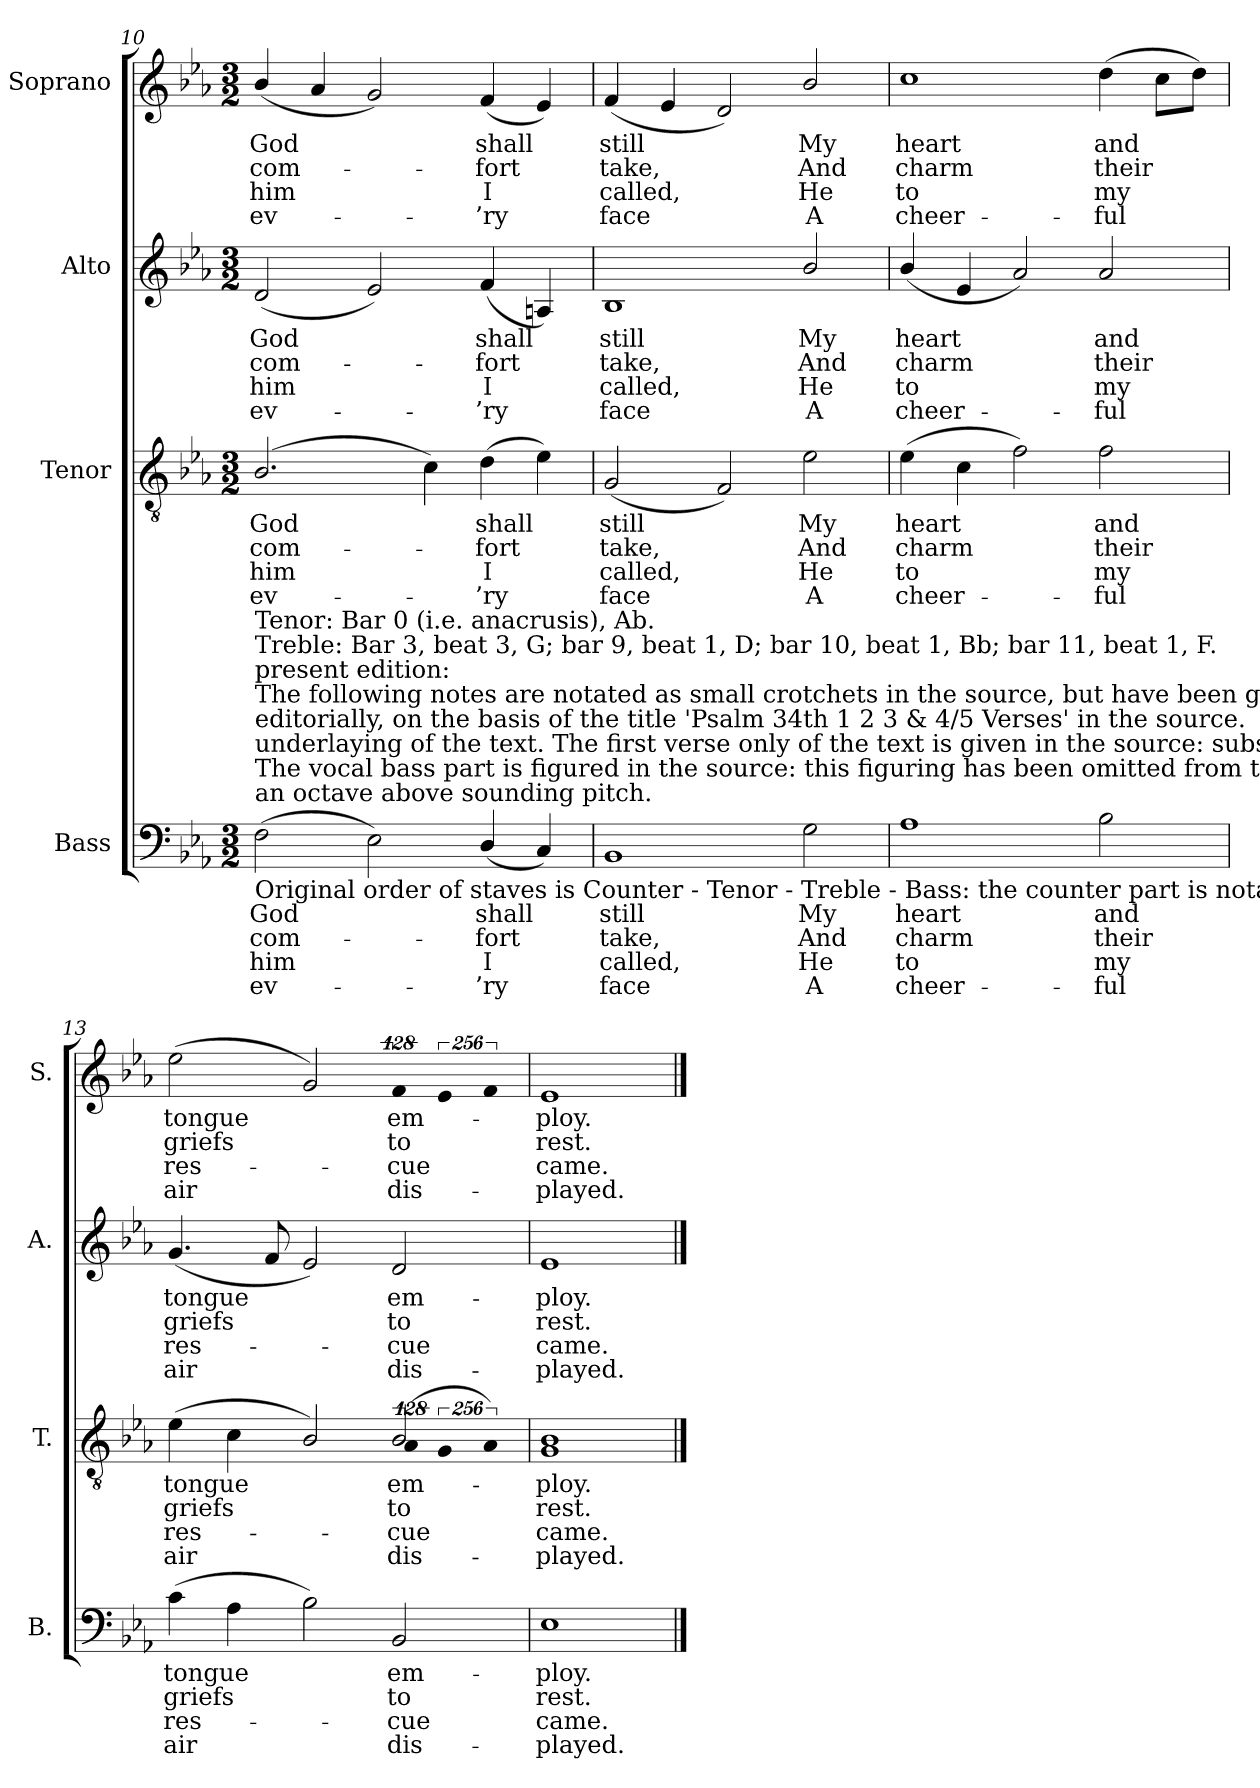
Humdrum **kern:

**kern	**text	**text	**text	**text	**kern	**text	**text	**text	**text	**kern	**text	**text	**text	**text	**kern	**text	**text	**text	**text
*part4	*part4	*part4	*part4	*part4	*part3	*part3	*part3	*part3	*part3	*part2	*part2	*part2	*part2	*part2	*part1	*part1	*part1	*part1	*part1
*staff4	*staff4	*staff4	*staff4	*staff4	*staff3	*staff3	*staff3	*staff3	*staff3	*staff2	*staff2	*staff2	*staff2	*staff2	*staff1	*staff1	*staff1	*staff1	*staff1
*I"Bass	*	*	*	*	*I"Tenor	*	*	*	*	*I"Alto	*	*	*	*	*I"Soprano	*	*	*	*
*I'B.	*	*	*	*	*I'T.	*	*	*	*	*I'A.	*	*	*	*	*I'S.	*	*	*	*
!!LO:PB:g=z
*clefF4	*	*	*	*	*clefGv2	*	*	*	*	*clefG2	*	*	*	*	*clefG2	*	*	*	*
*	*	*	*	*	*ITrd7c12	*	*	*	*	*	*	*	*	*	*	*	*	*	*
*k[b-e-a-]	*	*	*	*	*k[b-e-a-]	*	*	*	*	*k[b-e-a-]	*	*	*	*	*k[b-e-a-]	*	*	*	*
*E-:	*	*	*	*	*E-:	*	*	*	*	*E-:	*	*	*	*	*E-:	*	*	*	*
*M3/2	*	*	*	*	*M3/2	*	*	*	*	*M3/2	*	*	*	*	*M3/2	*	*	*	*
=10	=10	=10	=10	=10	=10	=10	=10	=10	=10	=10	=10	=10	=10	=10	=10	=10	=10	=10	=10
!	!LO:LY:b:color=#000000	!LO:LY:b:color=#000000	!LO:LY:b:color=#000000	!LO:LY:b:color=#000000	!	!	!	!	!	!	!	!	!	!	!	!	!	!	!
!	!	!	!	!	!	!LO:LY:b:color=#000000	!LO:LY:b:color=#000000	!LO:LY:b:color=#000000	!LO:LY:b:color=#000000	!	!	!	!	!	!	!	!	!	!
!	!	!	!	!	!	!	!	!	!	!	!LO:LY:b:color=#000000	!LO:LY:b:color=#000000	!LO:LY:b:color=#000000	!LO:LY:b:color=#000000	!	!	!	!	!
!LO:TX:b:t=Original order of staves is Counter - Tenor - Treble - Bass&colon; the counter part is notated in the source in the treble clef,	!	!	!	!	!	!	!	!	!	!	!	!	!	!	!	!	!	!	!
!LO:TX:t=an octave above sounding pitch.	!	!	!	!	!	!	!	!	!	!	!	!	!	!	!	!	!	!	!
!LO:TX:t=The vocal bass part is figured in the source&colon; this figuring has been omitted from the present edition to facilitate the	!	!	!	!	!	!	!	!	!	!	!	!	!	!	!	!	!	!	!
!LO:TX:t=underlaying of the text. The first verse only of the text is given in the source&colon; subsequent verses have been added	!	!	!	!	!	!	!	!	!	!	!	!	!	!	!	!	!	!	!
!LO:TX:t=editorially, on the basis of the title 'Psalm 34th 1 2 3 & 4/5 Verses' in the source.	!	!	!	!	!	!	!	!	!	!	!	!	!	!	!	!	!	!	!
!LO:TX:t=The following notes are notated as small crotchets in the source, but have been given as full-size notes in the	!	!	!	!	!	!	!	!	!	!	!	!	!	!	!	!	!	!	!
!LO:TX:t=present edition&colon;	!	!	!	!	!	!	!	!	!	!	!	!	!	!	!	!	!	!	!
!LO:TX:t=Treble&colon; Bar 3, beat 3, G; bar 9, beat 1, D; bar 10, beat 1, Bb; bar 11, beat 1, F.	!	!	!	!	!	!	!	!	!	!	!	!	!	!	!	!	!	!	!
!LO:TX:t=Tenor&colon; Bar 0 (i.e. anacrusis), Ab.	!	!	!	!	!	!	!	!	!	!	!	!	!	!	!	!	!	!	!
!	!	!	!	!	!	!	!	!	!	!	!	!	!	!	!	!LO:LY:b:color=#000000	!LO:LY:b:color=#000000	!LO:LY:b:color=#000000	!LO:LY:b:color=#000000
(2Fi\	God	com-	him	ev-	(2.BB-i/	God	com-	him	ev-	(2di/	God	com-	him	ev-	(4b-i/	God	com-	him	ev-
.	.	.	.	.	.	.	.	.	.	.	.	.	.	.	4a-i/	.	.	.	.
2E-i\)	.	.	.	.	.	.	.	.	.	2e-i/)	.	.	.	.	2gi/)	.	.	.	.
.	.	.	.	.	4Ci\)	.	.	.	.	.	.	.	.	.	.	.	.	.	.
!	!LO:LY:b:color=#000000	!LO:LY:b:color=#000000	!LO:LY:b:color=#000000	!LO:LY:b:color=#000000	!	!	!	!	!	!	!	!	!	!	!	!	!	!	!
!	!	!	!	!	!	!LO:LY:b:color=#000000	!LO:LY:b:color=#000000	!LO:LY:b:color=#000000	!LO:LY:b:color=#000000	!	!	!	!	!	!	!	!	!	!
!	!	!	!	!	!	!	!	!	!	!	!LO:LY:b:color=#000000	!LO:LY:b:color=#000000	!LO:LY:b:color=#000000	!LO:LY:b:color=#000000	!	!	!	!	!
!	!	!	!	!	!	!	!	!	!	!	!	!	!	!	!	!LO:LY:b:color=#000000	!LO:LY:b:color=#000000	!LO:LY:b:color=#000000	!LO:LY:b:color=#000000
(4Di/	shall	-fort	-I	’ry	(4Di\	shall	-fort	-I	’ry	(4fi/	shall	-fort	-I	’ry	(4fi/	shall	-fort	-I	’ry
4Ci/)	.	.	.	.	4E-i\)	.	.	.	.	4Ani/)	.	.	.	.	4e-i/)	.	.	.	.
=11	=11	=11	=11	=11	=11	=11	=11	=11	=11	=11	=11	=11	=11	=11	=11	=11	=11	=11	=11
!	!LO:LY:b:color=#000000	!LO:LY:b:color=#000000	!LO:LY:b:color=#000000	!LO:LY:b:color=#000000	!	!	!	!	!	!	!	!	!	!	!	!	!	!	!
!	!	!	!	!	!	!LO:LY:b:color=#000000	!LO:LY:b:color=#000000	!LO:LY:b:color=#000000	!LO:LY:b:color=#000000	!	!	!	!	!	!	!	!	!	!
!	!	!	!	!	!	!	!	!	!	!	!LO:LY:b:color=#000000	!LO:LY:b:color=#000000	!LO:LY:b:color=#000000	!LO:LY:b:color=#000000	!	!	!	!	!
!	!	!	!	!	!	!	!	!	!	!	!	!	!	!	!	!LO:LY:b:color=#000000	!LO:LY:b:color=#000000	!LO:LY:b:color=#000000	!LO:LY:b:color=#000000
1BB-i	still	take,	called,	face	(2GGi/	still	take,	called,	face	1B-i	still	take,	called,	face	(4fi/	still	take,	called,	face
.	.	.	.	.	.	.	.	.	.	.	.	.	.	.	4e-i/	.	.	.	.
.	.	.	.	.	2FFi/)	.	.	.	.	.	.	.	.	.	2di/)	.	.	.	.
!	!LO:LY:b:color=#000000	!LO:LY:b:color=#000000	!LO:LY:b:color=#000000	!LO:LY:b:color=#000000	!	!	!	!	!	!	!	!	!	!	!	!	!	!	!
!	!	!	!	!	!	!LO:LY:b:color=#000000	!LO:LY:b:color=#000000	!LO:LY:b:color=#000000	!LO:LY:b:color=#000000	!	!	!	!	!	!	!	!	!	!
!	!	!	!	!	!	!	!	!	!	!	!LO:LY:b:color=#000000	!LO:LY:b:color=#000000	!LO:LY:b:color=#000000	!LO:LY:b:color=#000000	!	!	!	!	!
!	!	!	!	!	!	!	!	!	!	!	!	!	!	!	!	!LO:LY:b:color=#000000	!LO:LY:b:color=#000000	!LO:LY:b:color=#000000	!LO:LY:b:color=#000000
2Gi\	My	And	He	A	2E-i\	My	And	He	A	2b-i/	My	And	He	A	2b-i/	My	And	He	A
=12	=12	=12	=12	=12	=12	=12	=12	=12	=12	=12	=12	=12	=12	=12	=12	=12	=12	=12	=12
!	!LO:LY:b:color=#000000	!LO:LY:b:color=#000000	!LO:LY:b:color=#000000	!LO:LY:b:color=#000000	!	!	!	!	!	!	!	!	!	!	!	!	!	!	!
!	!	!	!	!	!	!LO:LY:b:color=#000000	!LO:LY:b:color=#000000	!LO:LY:b:color=#000000	!LO:LY:b:color=#000000	!	!	!	!	!	!	!	!	!	!
!	!	!	!	!	!	!	!	!	!	!	!LO:LY:b:color=#000000	!LO:LY:b:color=#000000	!LO:LY:b:color=#000000	!LO:LY:b:color=#000000	!	!	!	!	!
!	!	!	!	!	!	!	!	!	!	!	!	!	!	!	!	!LO:LY:b:color=#000000	!LO:LY:b:color=#000000	!LO:LY:b:color=#000000	!LO:LY:b:color=#000000
1A-i	heart	charm	to	cheer-	(4E-i\	heart	charm	to	cheer-	(4b-i/	heart	charm	to	cheer-	1cci	heart	charm	to	cheer-
.	.	.	.	.	4Ci\	.	.	.	.	4e-i/	.	.	.	.	.	.	.	.	.
.	.	.	.	.	2Fi\)	.	.	.	.	2a-i/)	.	.	.	.	.	.	.	.	.
!	!LO:LY:b:color=#000000	!LO:LY:b:color=#000000	!LO:LY:b:color=#000000	!LO:LY:b:color=#000000	!	!	!	!	!	!	!	!	!	!	!	!	!	!	!
!	!	!	!	!	!	!LO:LY:b:color=#000000	!LO:LY:b:color=#000000	!LO:LY:b:color=#000000	!LO:LY:b:color=#000000	!	!	!	!	!	!	!	!	!	!
!	!	!	!	!	!	!	!	!	!	!	!LO:LY:b:color=#000000	!LO:LY:b:color=#000000	!LO:LY:b:color=#000000	!LO:LY:b:color=#000000	!	!	!	!	!
!	!	!	!	!	!	!	!	!	!	!	!	!	!	!	!	!LO:LY:b:color=#000000	!LO:LY:b:color=#000000	!LO:LY:b:color=#000000	!LO:LY:b:color=#000000
2B-i\	and	their	-my	ful	2Fi\	and	their	-my	ful	2a-i/	and	their	-my	ful	(4ddi\	and	their	-my	ful
.	.	.	.	.	.	.	.	.	.	.	.	.	.	.	8cci\L	.	.	.	.
.	.	.	.	.	.	.	.	.	.	.	.	.	.	.	8ddi\J)	.	.	.	.
=13	=13	=13	=13	=13	=13	=13	=13	=13	=13	=13	=13	=13	=13	=13	=13	=13	=13	=13	=13
!	!LO:LY:b:color=#000000	!LO:LY:b:color=#000000	!LO:LY:b:color=#000000	!LO:LY:b:color=#000000	!	!	!	!	!	!	!	!	!	!	!	!	!	!	!
!	!	!	!	!	!	!LO:LY:b:color=#000000	!LO:LY:b:color=#000000	!LO:LY:b:color=#000000	!LO:LY:b:color=#000000	!	!	!	!	!	!	!	!	!	!
*	*	*	*	*	*^	*	*	*	*	*	*	*	*	*	*	*	*	*	*
!	!	!	!	!	!	!	!	!	!	!	!	!LO:LY:b:color=#000000	!LO:LY:b:color=#000000	!LO:LY:b:color=#000000	!LO:LY:b:color=#000000	!	!	!	!	!
!	!	!	!	!	!	!	!	!	!	!	!	!	!	!	!	!	!LO:LY:b:color=#000000	!LO:LY:b:color=#000000	!LO:LY:b:color=#000000	!LO:LY:b:color=#000000
(4ci\	tongue	griefs	res-	-air	(4E-i\	1ryy	tongue	griefs	res-	-air	(4.gi/	tongue	griefs	res-	-air	(2ee-i\	tongue	griefs	res-	-air
4A-i\	.	.	.	.	4Ci\	.	.	.	.	.	.	.	.	.	.	.	.	.	.	.
.	.	.	.	.	.	.	.	.	.	.	8fi/	.	.	.	.	.	.	.	.	.
2B-i\)	.	.	.	.	2BB-i/)	.	.	.	.	.	2e-i/)	.	.	.	.	2gi/)	.	.	.	.
!	!LO:LY:b:color=#000000	!LO:LY:b:color=#000000	!LO:LY:b:color=#000000	!LO:LY:b:color=#000000	!	!	!	!	!	!	!	!	!	!	!	!	!	!	!	!
!	!	!	!	!	!	!LO:N:vis=4	!LO:LY:b:color=#000000	!LO:LY:b:color=#000000	!LO:LY:b:color=#000000	!LO:LY:b:color=#000000	!	!	!	!	!	!	!	!	!	!
!	!	!	!	!	!	!	!	!	!	!	!	!LO:LY:b:color=#000000	!LO:LY:b:color=#000000	!LO:LY:b:color=#000000	!LO:LY:b:color=#000000	!LO:N:vis=4	!	!	!	!
!	!	!	!	!	!	!	!	!	!	!	!	!	!	!	!	!	!LO:LY:b:color=#000000	!LO:LY:b:color=#000000	!LO:LY:b:color=#000000	!LO:LY:b:color=#000000
2BB-i/	em-	to	cue	dis-	2BB-i/	(512%85AA-i\	em-	to	cue	dis-	2di/	em-	to	cue	dis-	512%85fi/	em-	to	cue	dis-
!	!	!	!	!	!	!LO:N:vis=4	!	!	!	!	!	!	!	!	!	!LO:N:vis=4	!	!	!	!
.	.	.	.	.	.	1024%171GGi/	.	.	.	.	.	.	.	.	.	1024%171e-i/	.	.	.	.
!	!	!	!	!	!	!LO:N:vis=4	!	!	!	!	!	!	!	!	!	!LO:N:vis=4	!	!	!	!
.	.	.	.	.	.	1024%171AA-i/)	.	.	.	.	.	.	.	.	.	1024%171fi/	.	.	.	.
*	*	*	*	*	*v	*v	*	*	*	*	*	*	*	*	*	*	*	*	*	*
=14	=14	=14	=14	=14	=14	=14	=14	=14	=14	=14	=14	=14	=14	=14	=14	=14	=14	=14	=14
*	*	*	*	*	*^	*	*	*	*	*	*	*	*	*	*	*	*	*	*
!	!LO:LY:b:color=#000000	!LO:LY:b:color=#000000	!LO:LY:b:color=#000000	!LO:LY:b:color=#000000	!	!	!	!	!	!	!	!	!	!	!	!	!	!	!	!
*	*	*	*	*	*v	*v	*	*	*	*	*	*	*	*	*	*	*	*	*	*
*	*	*	*	*	*^	*	*	*	*	*	*	*	*	*	*	*	*	*	*
!	!	!	!	!	!	!	!LO:LY:b:color=#000000	!LO:LY:b:color=#000000	!LO:LY:b:color=#000000	!LO:LY:b:color=#000000	!	!	!	!	!	!	!	!	!	!
*	*	*	*	*	*v	*v	*	*	*	*	*	*	*	*	*	*	*	*	*	*
*	*	*	*	*	*^	*	*	*	*	*	*	*	*	*	*	*	*	*	*
!	!	!	!	!	!	!	!	!	!	!	!	!LO:LY:b:color=#000000	!LO:LY:b:color=#000000	!LO:LY:b:color=#000000	!LO:LY:b:color=#000000	!	!	!	!	!
*	*	*	*	*	*v	*v	*	*	*	*	*	*	*	*	*	*	*	*	*	*
*	*	*	*	*	*^	*	*	*	*	*	*	*	*	*	*	*	*	*	*
!	!	!	!	!	!	!	!	!	!	!	!	!	!	!	!	!	!LO:LY:b:color=#000000	!LO:LY:b:color=#000000	!LO:LY:b:color=#000000	!LO:LY:b:color=#000000
*	*	*	*	*	*v	*v	*	*	*	*	*	*	*	*	*	*	*	*	*	*
1E-i	-ploy.	rest.	-came.	played.	1GGi 1BB-i	-ploy.	rest.	-came.	played.	1e-i	-ploy.	rest.	-came.	played.	1e-i	-ploy.	rest.	-came.	played.
==	==	==	==	==	==	==	==	==	==	==	==	==	==	==	==	==	==	==	==
*-	*-	*-	*-	*-	*-	*-	*-	*-	*-	*-	*-	*-	*-	*-	*-	*-	*-	*-	*-
